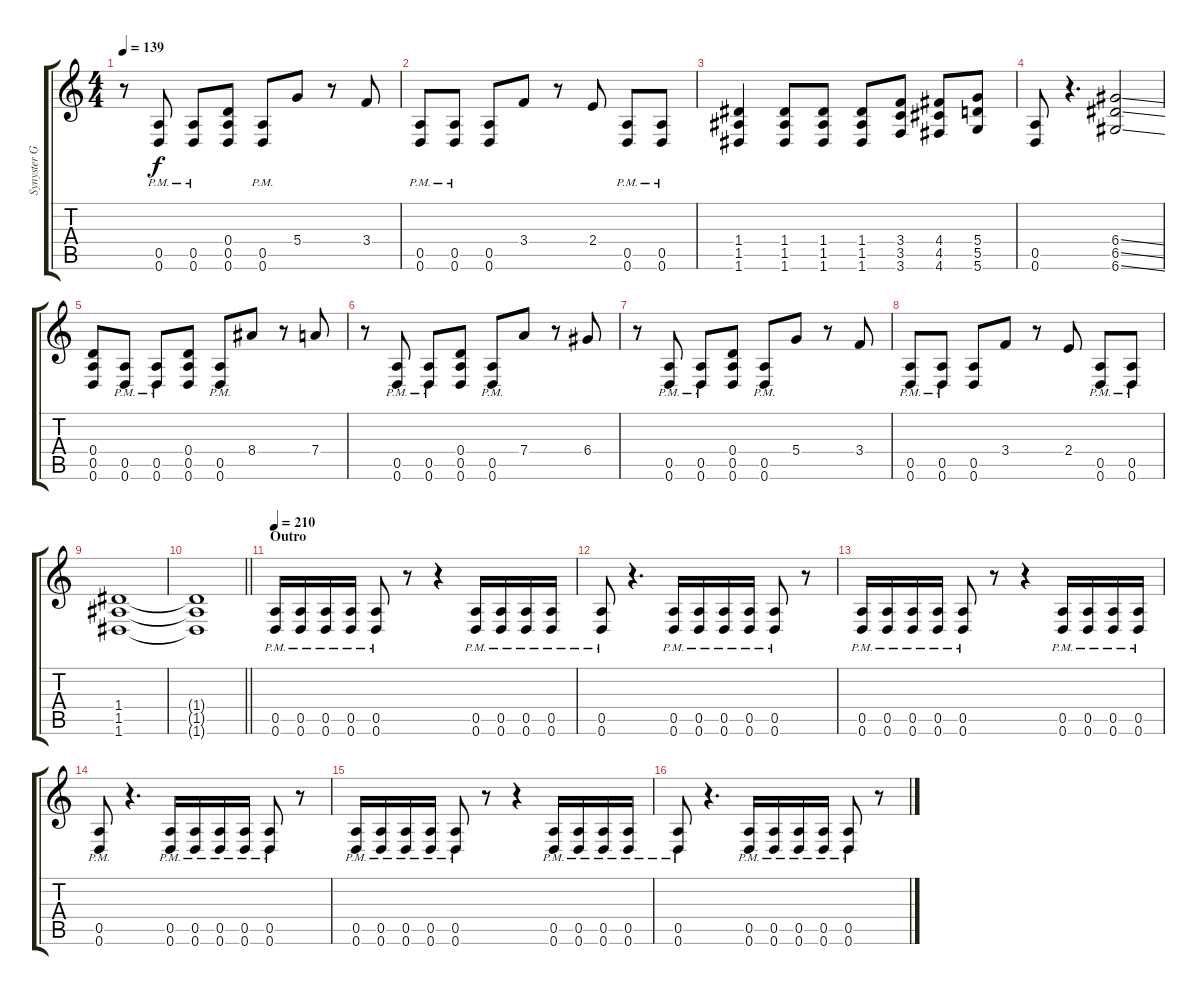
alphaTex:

\track ("Synyster Gates" "Synyster G") {instrument distortionguitar}
\staff {score tabs}
\tuning (E4 B3 G3 D3 A2 D2) {hide}
\ts (4 4)
\tempo 139
\clef g2
\ks c
r.8{dy f} (0.5{pm} 0.6{pm}).8 (0.5{pm} 0.6{pm}).8 (0.4 0.5 0.6).8 (0.5{pm} 0.6{pm}).8 5.4.8 r.8 3.4.8 |
(0.5{pm} 0.6{pm}).8 (0.5{pm} 0.6{pm}).8 (0.5 0.6).8 3.4.8 r.8 2.4.8 (0.5{pm} 0.6{pm}).8 (0.5{pm} 0.6{pm}).8 |
(1.4 1.5 1.6).4 (1.4 1.5 1.6).8 (1.4 1.5 1.6).8 (1.4 1.5 1.6).8 (3.4 3.5 3.6).8 (4.4 4.5 4.6).8 (5.4 5.5 5.6).8 |
(0.5 0.6).8 r.4{d} (6.4{ss} 6.5{ss} 6.6{ss}).2 |
(0.4 0.5 0.6).8 (0.5{pm} 0.6{pm}).8 (0.5{pm} 0.6{pm}).8 (0.4 0.5 0.6).8 (0.5{pm} 0.6{pm}).8 8.4.8 r.8 7.4.8 |
r.8 (0.5{pm} 0.6{pm}).8 (0.5{pm} 0.6{pm}).8 (0.4 0.5 0.6).8 (0.5{pm} 0.6{pm}).8 7.4.8 r.8 6.4.8 |
r.8 (0.5{pm} 0.6{pm}).8 (0.5{pm} 0.6{pm}).8 (0.4 0.5 0.6).8 (0.5{pm} 0.6{pm}).8 5.4.8 r.8 3.4.8 |
(0.5{pm} 0.6{pm}).8 (0.5{pm} 0.6{pm}).8 (0.5 0.6).8 3.4.8 r.8 2.4.8 (0.5{pm} 0.6{pm}).8 (0.5{pm} 0.6{pm}).8 |
(1.4 1.5 1.6).1 |
\barLineRight lightlight
(1.4{t} 1.5{t} 1.6{t}).1 |
\section ("" "Outro")
\tempo 210
(0.5{pm} 0.6{pm}).16 (0.5{pm} 0.6{pm}).16 (0.5{pm} 0.6{pm}).16 (0.5{pm} 0.6{pm}).16 (0.5{pm} 0.6{pm}).8 r.8 r.4 (0.5{pm} 0.6{pm}).16 (0.5{pm} 0.6{pm}).16 (0.5{pm} 0.6{pm}).16 (0.5{pm} 0.6{pm}).16 |
(0.5{pm} 0.6{pm}).8 r.4{d} (0.5{pm} 0.6{pm}).16 (0.5{pm} 0.6{pm}).16 (0.5{pm} 0.6{pm}).16 (0.5{pm} 0.6{pm}).16 (0.5{pm} 0.6{pm}).8 r.8 |
(0.5{pm} 0.6{pm}).16 (0.5{pm} 0.6{pm}).16 (0.5{pm} 0.6{pm}).16 (0.5{pm} 0.6{pm}).16 (0.5{pm} 0.6{pm}).8 r.8 r.4 (0.5{pm} 0.6{pm}).16 (0.5{pm} 0.6{pm}).16 (0.5{pm} 0.6{pm}).16 (0.5{pm} 0.6{pm}).16 |
(0.5{pm} 0.6{pm}).8 r.4{d} (0.5{pm} 0.6{pm}).16 (0.5{pm} 0.6{pm}).16 (0.5{pm} 0.6{pm}).16 (0.5{pm} 0.6{pm}).16 (0.5{pm} 0.6{pm}).8 r.8 |
(0.5{pm} 0.6{pm}).16 (0.5{pm} 0.6{pm}).16 (0.5{pm} 0.6{pm}).16 (0.5{pm} 0.6{pm}).16 (0.5{pm} 0.6{pm}).8 r.8 r.4 (0.5{pm} 0.6{pm}).16 (0.5{pm} 0.6{pm}).16 (0.5{pm} 0.6{pm}).16 (0.5{pm} 0.6{pm}).16 |
(0.5{pm} 0.6{pm}).8 r.4{d} (0.5{pm} 0.6{pm}).16 (0.5{pm} 0.6{pm}).16 (0.5{pm} 0.6{pm}).16 (0.5{pm} 0.6{pm}).16 (0.5{pm} 0.6{pm}).8 r.8
